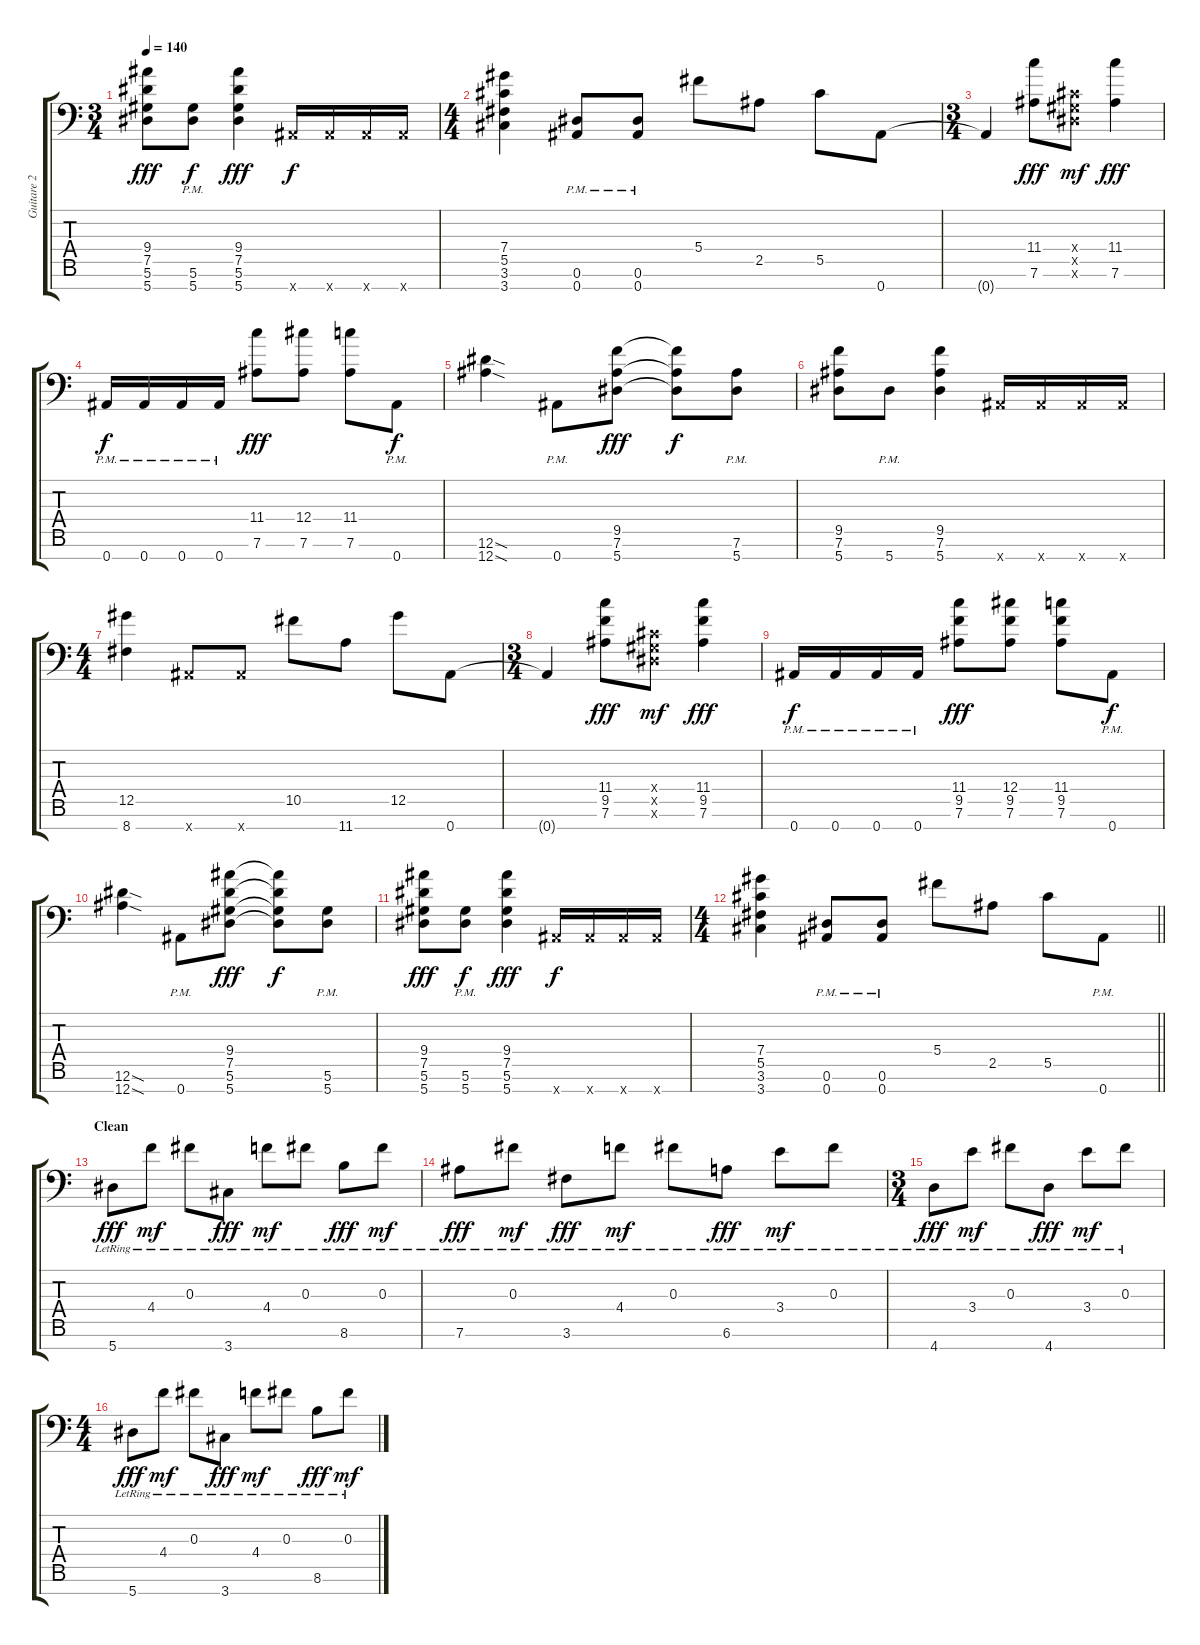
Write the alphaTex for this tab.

\track ("Guitare 2" "Guitare 2") {instrument distortionguitar}
\staff {score tabs}
\tuning (Eb4 Bb3 Gb3 Db3 Ab2 Eb2 Bb1) {hide}
\ts (3 4)
\tempo 140
\clef f4
\ks c
(9.4 7.5 5.6 5.7).8{dy fff} (5.6{pm} 5.7{pm}).8{dy f} (9.4 7.5 5.6 5.7).4{dy fff} 0.7{x}.16{dy f} 0.7{x}.16 0.7{x}.16 0.7{x}.16 |
\ts (4 4)
(7.4 5.5 3.6 3.7).4 (0.6{pm} 0.7{pm}).8 (0.6{pm} 0.7{pm}).8 5.4.8 2.5.8 5.5.8 0.7.8 |
\ts (3 4)
0.7{t}.4 (11.4 7.6).8{dy fff} (0.4{x} 0.5{x} 0.6{x}).8{dy mf} (11.4 7.6).4{dy fff} |
0.7{pm}.16{dy f} 0.7{pm}.16 0.7{pm}.16 0.7{pm}.16 (11.4 7.6).8{dy fff} (12.4 7.6).8 (11.4 7.6).8 0.7{pm}.8{dy f} |
(12.6{sod} 12.7{sod}).4 0.7{pm}.8 (9.5 7.6 5.7).8{dy fff} (9.5{t} 7.6{t} 5.7{t}).8{dy f} (7.6{pm} 5.7{pm}).8 |
(9.5 7.6 5.7).8 5.7{pm}.8 (9.5 7.6 5.7).4 0.7{x}.16 0.7{x}.16 0.7{x}.16 0.7{x}.16 |
\ts (4 4)
(12.5 8.7).4 0.7{x}.8 0.7{x}.8 10.5.8 11.7.8 12.5.8 0.7.8 |
\ts (3 4)
0.7{t}.4 (11.4 9.5 7.6).8{dy fff} (0.4{x} 0.5{x} 0.6{x}).8{dy mf} (11.4 9.5 7.6).4{dy fff} |
0.7{pm}.16{dy f} 0.7{pm}.16 0.7{pm}.16 0.7{pm}.16 (11.4 9.5 7.6).8{dy fff} (12.4 9.5 7.6).8 (11.4 9.5 7.6).8 0.7{pm}.8{dy f} |
(12.6{sod} 12.7{sod}).4 0.7{pm}.8 (9.4 7.5 5.6 5.7).8{dy fff} (9.4{t} 7.5{t} 5.6{t} 5.7{t}).8{dy f} (5.6{pm} 5.7{pm}).8 |
(9.4 7.5 5.6 5.7).8{dy fff} (5.6{pm} 5.7{pm}).8{dy f} (9.4 7.5 5.6 5.7).4{dy fff} 0.7{x}.16{dy f} 0.7{x}.16 0.7{x}.16 0.7{x}.16 |
\ts (4 4)
\barLineRight lightlight
(7.4 5.5 3.6 3.7).4 (0.6{pm} 0.7{pm}).8 (0.6{pm} 0.7{pm}).8 5.4.8 2.5.8 5.5.8 0.7{pm}.8 |
\section ("" "Clean")
5.7{lr}.8{dy fff volume 16 balance 8 instrument electricguitarclean} 4.4{lr}.8{dy mf} 0.3{lr}.8 3.7{lr}.8{dy fff} 4.4{lr}.8{dy mf} 0.3{lr}.8 8.6{lr}.8{dy fff} 0.3{lr}.8{dy mf} |
7.6{lr}.8{dy fff} 0.3{lr}.8{dy mf} 3.6{lr}.8{dy fff} 4.4{lr}.8{dy mf} 0.3{lr}.8 6.6{lr}.8{dy fff} 3.4{lr}.8{dy mf} 0.3{lr}.8 |
\ts (3 4)
4.7{lr}.8{dy fff} 3.4{lr}.8{dy mf} 0.3{lr}.8 4.7{lr}.8{dy fff} 3.4{lr}.8{dy mf} 0.3{lr}.8 |
\ts (4 4)
5.7{lr}.8{dy fff} 4.4{lr}.8{dy mf} 0.3{lr}.8 3.7{lr}.8{dy fff} 4.4{lr}.8{dy mf} 0.3{lr}.8 8.6{lr}.8{dy fff} 0.3{lr}.8{dy mf}
